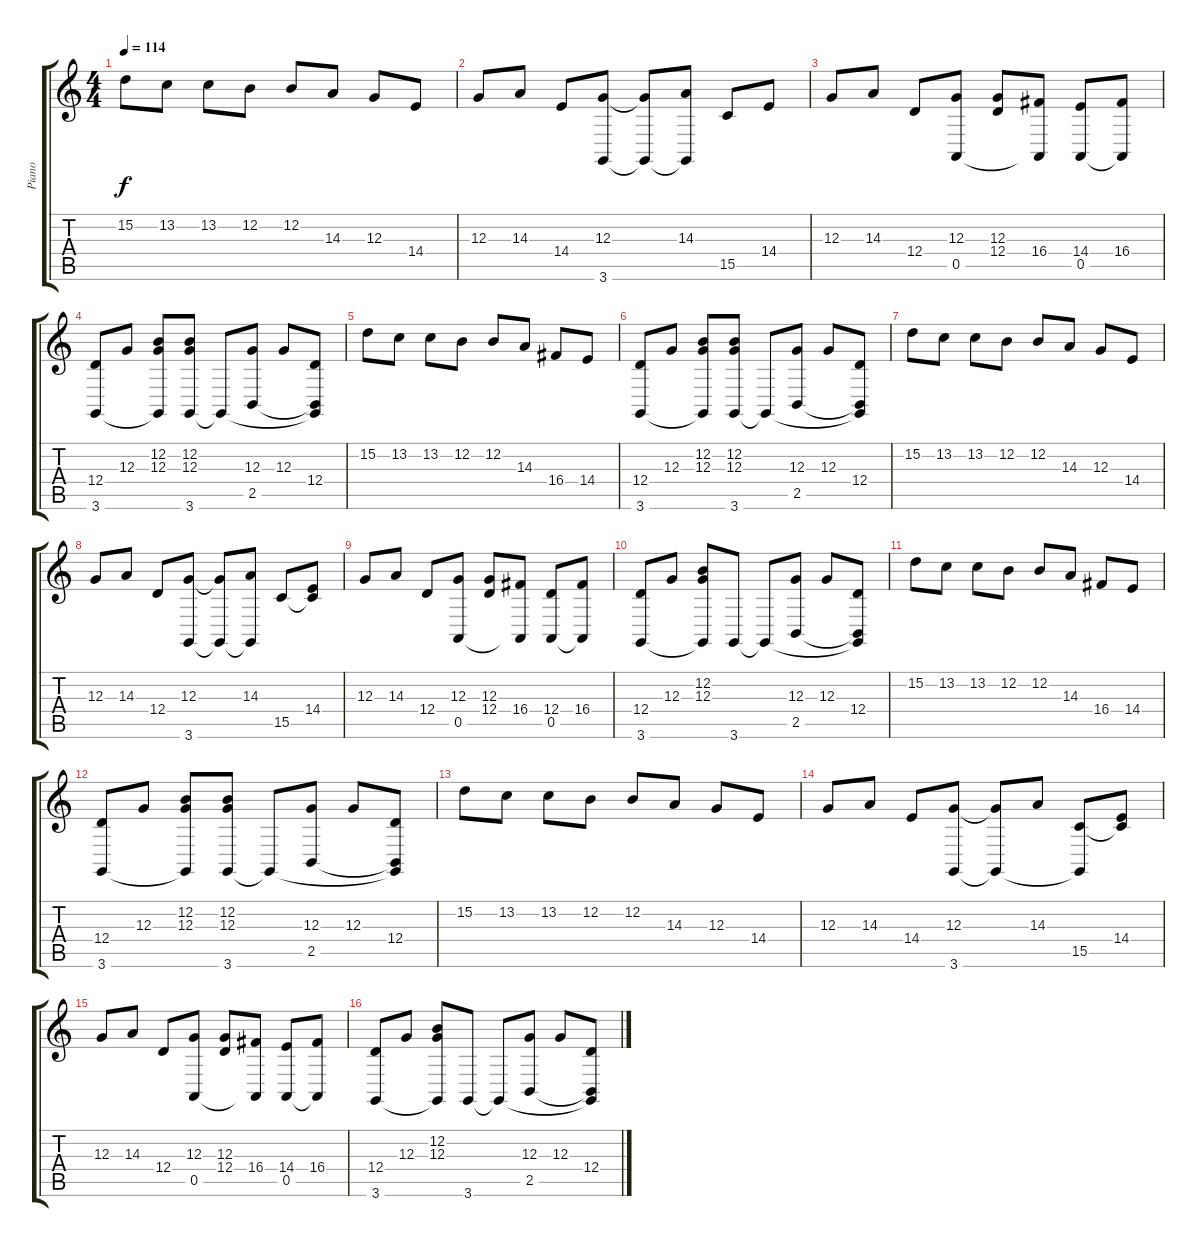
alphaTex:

\track ("Piano" "Piano") {instrument brightacousticpiano}
\staff {score tabs}
\tuning (E4 B3 G3 D3 A2 E2) {hide}
\ts (4 4)
\tempo 114
\clef g2
\ks c
15.2.8{dy f} 13.2.8 13.2.8 12.2.8 12.2.8 14.3.8 12.3.8 14.4.8 |
12.3.8 14.3.8 14.4.8 (12.3 3.6).8 (12.3{t} 3.6{t}).8 (14.3 3.6{t}).8 15.5.8 14.4.8 |
12.3.8 14.3.8 12.4.8 (12.3 0.5).8 (12.3 12.4).8 (16.4 0.5{t}).8 (14.4 0.5).8 (16.4 0.5{t}).8 |
(12.4 3.6).8 12.3.8 (12.2 12.3 3.6{t}).8 (12.2 12.3 3.6).8 3.6{t}.8 (12.3 2.5).8 12.3.8 (12.4 2.5{t} 3.6{t}).8 |
15.2.8 13.2.8 13.2.8 12.2.8 12.2.8 14.3.8 16.4.8 14.4.8 |
(12.4 3.6).8 12.3.8 (12.2 12.3 3.6{t}).8 (12.2 12.3 3.6).8 3.6{t}.8 (12.3 2.5).8 12.3.8 (12.4 2.5{t} 3.6{t}).8 |
15.2.8 13.2.8 13.2.8 12.2.8 12.2.8 14.3.8 12.3.8 14.4.8 |
12.3.8 14.3.8 12.4.8 (12.3 3.6).8 (12.3{t} 3.6{t}).8 (14.3 3.6{t}).8 15.5.8 (14.4 15.5{t}).8 |
12.3.8 14.3.8 12.4.8 (12.3 0.5).8 (12.3 12.4).8 (16.4 0.5{t}).8 (12.4 0.5).8 (16.4 0.5{t}).8 |
(12.4 3.6).8 12.3.8 (12.2 12.3 3.6{t}).8 3.6.8 3.6{t}.8 (12.3 2.5).8 12.3.8 (12.4 2.5{t} 3.6{t}).8 |
15.2.8 13.2.8 13.2.8 12.2.8 12.2.8 14.3.8 16.4.8 14.4.8 |
(12.4 3.6).8 12.3.8 (12.2 12.3 3.6{t}).8 (12.2 12.3 3.6).8 3.6{t}.8 (12.3 2.5).8 12.3.8 (12.4 2.5{t} 3.6{t}).8 |
15.2.8 13.2.8 13.2.8 12.2.8 12.2.8 14.3.8 12.3.8 14.4.8 |
12.3.8 14.3.8 14.4.8 (12.3 3.6).8 (12.3{t} 3.6{t}).8 14.3.8 (15.5 3.6{t}).8 (14.4 15.5{t}).8 |
12.3.8 14.3.8 12.4.8 (12.3 0.5).8 (12.3 12.4).8 (16.4 0.5{t}).8 (14.4 0.5).8 (16.4 0.5{t}).8 |
(12.4 3.6).8 12.3.8 (12.2 12.3 3.6{t}).8 3.6.8 3.6{t}.8 (12.3 2.5).8 12.3.8 (12.4 2.5{t} 3.6{t}).8
